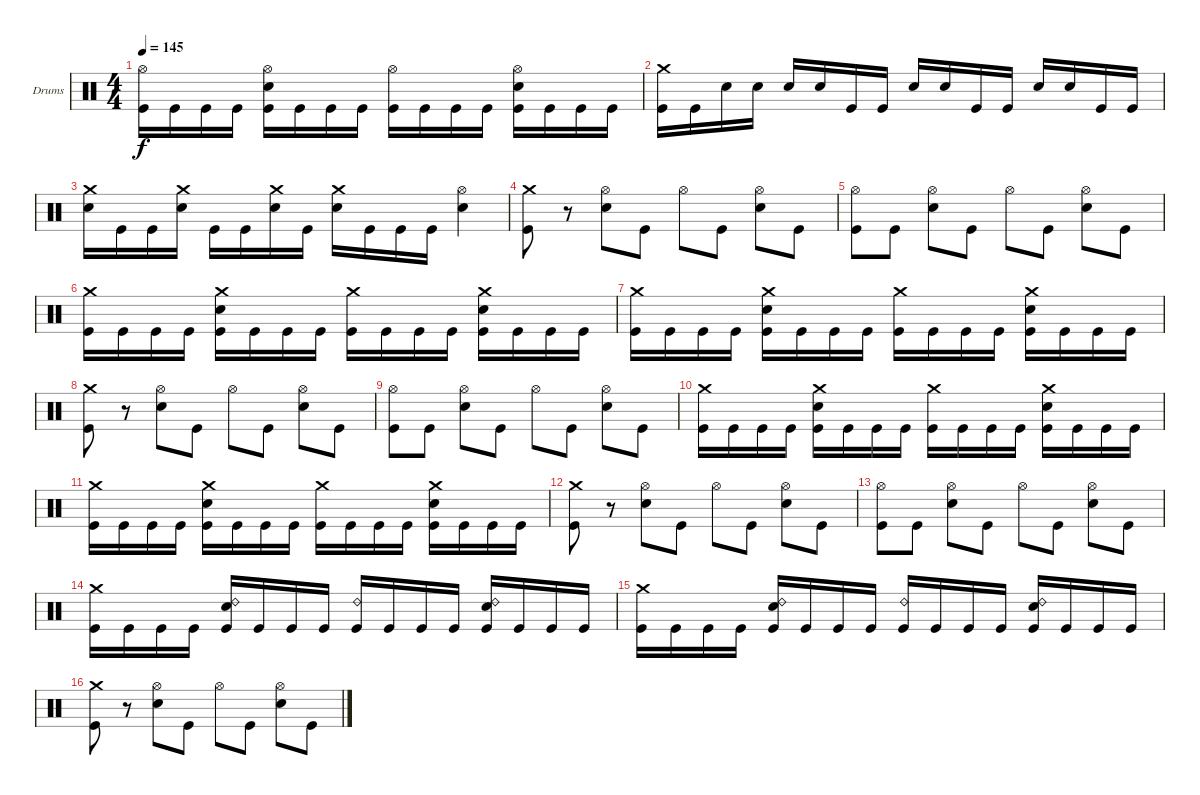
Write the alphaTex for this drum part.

\bracketExtendMode groupsimilarinstruments
\firstSystemTrackNameOrientation horizontal
\otherSystemsTrackNameOrientation horizontal
\track ("Drumkit" "Drums") {instrument percussion}
\staff {score}
\articulation defaults
\ts (4 4)
\tempo 145
\clef neutral
\ks c
("Hi-Hat (open)" "Kick (hit)").16{dy f} "Kick (hit)".16 "Kick (hit)".16 "Kick (hit)".16 ("Hi-Hat (open)" "Snare (hit) 2" "Kick (hit)").16 "Kick (hit)".16 "Kick (hit)".16 "Kick (hit)".16 ("Hi-Hat (open)" "Kick (hit)").16 "Kick (hit)".16 "Kick (hit)".16 "Kick (hit)".16 ("Hi-Hat (open)" "Snare (hit) 2" "Kick (hit)").16 "Kick (hit)".16 "Kick (hit)".16 "Kick (hit)".16 |
("Crash medium (hit)" "Kick (hit)").16 "Kick (hit)".16 "Snare (hit) 2".16 "Snare (hit) 2".16 "Snare (hit) 2".16 "Snare (hit) 2".16 "Kick (hit)".16 "Kick (hit)".16 "Snare (hit) 2".16 "Snare (hit) 2".16 "Kick (hit)".16 "Kick (hit)".16 "Snare (hit) 2".16 "Snare (hit) 2".16 "Kick (hit)".16 "Kick (hit)".16 |
("Crash medium (hit)" "Snare (hit) 2").16 "Kick (hit)".16 "Kick (hit)".16 ("Crash medium (hit)" "Snare (hit) 2").16 "Kick (hit)".16 "Kick (hit)".16 ("Crash medium (hit)" "Snare (hit) 2").16 "Kick (hit)".16 ("Crash medium (hit)" "Snare (hit) 2").16 "Kick (hit)".16 "Kick (hit)".16 "Kick (hit)".16 ("Hi-Hat (open)" "Snare (hit) 2").4 |
("Crash medium (hit)" "Kick (hit)").8 r.8 ("Hi-Hat (open)" "Snare (hit) 2").8 "Kick (hit)".8 "Hi-Hat (open)".8 "Kick (hit)".8 ("Hi-Hat (open)" "Snare (hit) 2").8 "Kick (hit)".8 |
("Hi-Hat (open)" "Kick (hit)").8 "Kick (hit)".8 ("Hi-Hat (open)" "Snare (hit) 2").8 "Kick (hit)".8 "Hi-Hat (open)".8 "Kick (hit)".8 ("Hi-Hat (open)" "Snare (hit) 2").8 "Kick (hit)".8 |
("Crash medium (hit)" "Kick (hit)").16 "Kick (hit)".16 "Kick (hit)".16 "Kick (hit)".16 ("Crash medium (hit)" "Snare (hit) 2" "Kick (hit)").16 "Kick (hit)".16 "Kick (hit)".16 "Kick (hit)".16 ("Crash medium (hit)" "Kick (hit)").16 "Kick (hit)".16 "Kick (hit)".16 "Kick (hit)".16 ("Crash medium (hit)" "Snare (hit) 2" "Kick (hit)").16 "Kick (hit)".16 "Kick (hit)".16 "Kick (hit)".16 |
("Crash medium (hit)" "Kick (hit)").16 "Kick (hit)".16 "Kick (hit)".16 "Kick (hit)".16 ("Crash medium (hit)" "Snare (hit) 2" "Kick (hit)").16 "Kick (hit)".16 "Kick (hit)".16 "Kick (hit)".16 ("Crash medium (hit)" "Kick (hit)").16 "Kick (hit)".16 "Kick (hit)".16 "Kick (hit)".16 ("Crash medium (hit)" "Snare (hit) 2" "Kick (hit)").16 "Kick (hit)".16 "Kick (hit)".16 "Kick (hit)".16 |
("Crash medium (hit)" "Kick (hit)").8 r.8 ("Hi-Hat (open)" "Snare (hit) 2").8 "Kick (hit)".8 "Hi-Hat (open)".8 "Kick (hit)".8 ("Hi-Hat (open)" "Snare (hit) 2").8 "Kick (hit)".8 |
("Hi-Hat (open)" "Kick (hit)").8 "Kick (hit)".8 ("Hi-Hat (open)" "Snare (hit) 2").8 "Kick (hit)".8 "Hi-Hat (open)".8 "Kick (hit)".8 ("Hi-Hat (open)" "Snare (hit) 2").8 "Kick (hit)".8 |
("Crash medium (hit)" "Kick (hit)").16 "Kick (hit)".16 "Kick (hit)".16 "Kick (hit)".16 ("Crash medium (hit)" "Snare (hit) 2" "Kick (hit)").16 "Kick (hit)".16 "Kick (hit)".16 "Kick (hit)".16 ("Crash medium (hit)" "Kick (hit)").16 "Kick (hit)".16 "Kick (hit)".16 "Kick (hit)".16 ("Crash medium (hit)" "Snare (hit) 2" "Kick (hit)").16 "Kick (hit)".16 "Kick (hit)".16 "Kick (hit)".16 |
("Crash medium (hit)" "Kick (hit)").16 "Kick (hit)".16 "Kick (hit)".16 "Kick (hit)".16 ("Crash medium (hit)" "Snare (hit) 2" "Kick (hit)").16 "Kick (hit)".16 "Kick (hit)".16 "Kick (hit)".16 ("Crash medium (hit)" "Kick (hit)").16 "Kick (hit)".16 "Kick (hit)".16 "Kick (hit)".16 ("Crash medium (hit)" "Snare (hit) 2" "Kick (hit)").16 "Kick (hit)".16 "Kick (hit)".16 "Kick (hit)".16 |
("Crash medium (hit)" "Kick (hit)").8 r.8 ("Hi-Hat (open)" "Snare (hit) 2").8 "Kick (hit)".8 "Hi-Hat (open)".8 "Kick (hit)".8 ("Hi-Hat (open)" "Snare (hit) 2").8 "Kick (hit)".8 |
("Hi-Hat (open)" "Kick (hit)").8 "Kick (hit)".8 ("Hi-Hat (open)" "Snare (hit) 2").8 "Kick (hit)".8 "Hi-Hat (open)".8 "Kick (hit)".8 ("Hi-Hat (open)" "Snare (hit) 2").8 "Kick (hit)".8 |
("Crash medium (hit)" "Kick (hit)").16 "Kick (hit)".16 "Kick (hit)".16 "Kick (hit)".16 ("Ride (bell) 2" "Snare (hit) 2" "Kick (hit)").16 "Kick (hit)".16 "Kick (hit)".16 "Kick (hit)".16 ("Ride (bell) 2" "Kick (hit)").16 "Kick (hit)".16 "Kick (hit)".16 "Kick (hit)".16 ("Ride (bell) 2" "Snare (hit) 2" "Kick (hit)").16 "Kick (hit)".16 "Kick (hit)".16 "Kick (hit)".16 |
("Crash medium (hit)" "Kick (hit)").16 "Kick (hit)".16 "Kick (hit)".16 "Kick (hit)".16 ("Ride (bell) 2" "Snare (hit) 2" "Kick (hit)").16 "Kick (hit)".16 "Kick (hit)".16 "Kick (hit)".16 ("Ride (bell) 2" "Kick (hit)").16 "Kick (hit)".16 "Kick (hit)".16 "Kick (hit)".16 ("Ride (bell) 2" "Snare (hit) 2" "Kick (hit)").16 "Kick (hit)".16 "Kick (hit)".16 "Kick (hit)".16 |
("Crash medium (hit)" "Kick (hit)").8 r.8 ("Hi-Hat (open)" "Snare (hit) 2").8 "Kick (hit)".8 "Hi-Hat (open)".8 "Kick (hit)".8 ("Hi-Hat (open)" "Snare (hit) 2").8 "Kick (hit)".8
